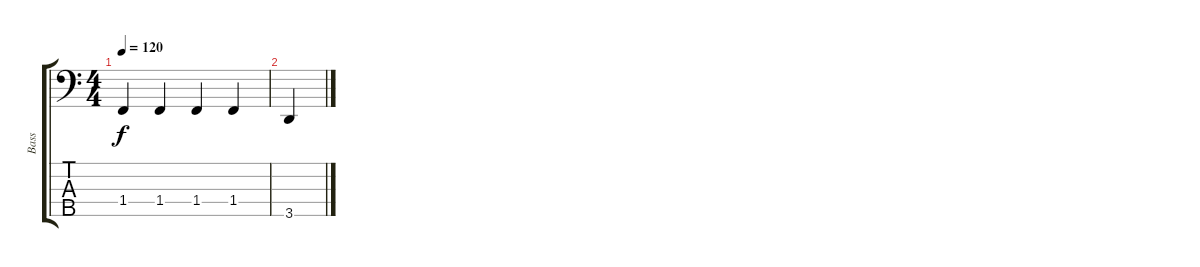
\track ("Bass" "Bass") {instrument fretlessbass}
\staff {score tabs}
\tuning (G2 D2 A1 E1 B0) {hide}
\ts (4 4)
\tempo 120
\clef f4
\ks c
1.4.4{dy f} 1.4.4 1.4.4 1.4.4 |
3.5.4
